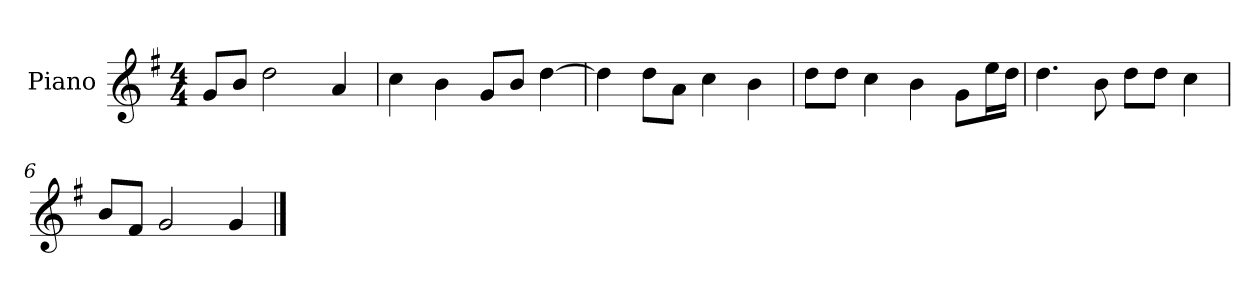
**kern
*part1
*staff1
*I"Piano
*I'P-no
*clefG2
*k[f#]
*M4/4
*MM90
=1
8g/L
8b/J
2dd\
4a/
=2
4cc\
4b\
8g/L
8b/J
[4dd\
=3
4dd\]
8dd\L
8a\J
4cc\
4b\
=4
8dd\L
8dd\J
4cc\
4b\
8g\L
16ee\L
16dd\JJ
=5
4.dd\
8b\
8dd\L
8dd\J
4cc\
=6
8b/L
8f#/J
2g/
4g/
==
*-
